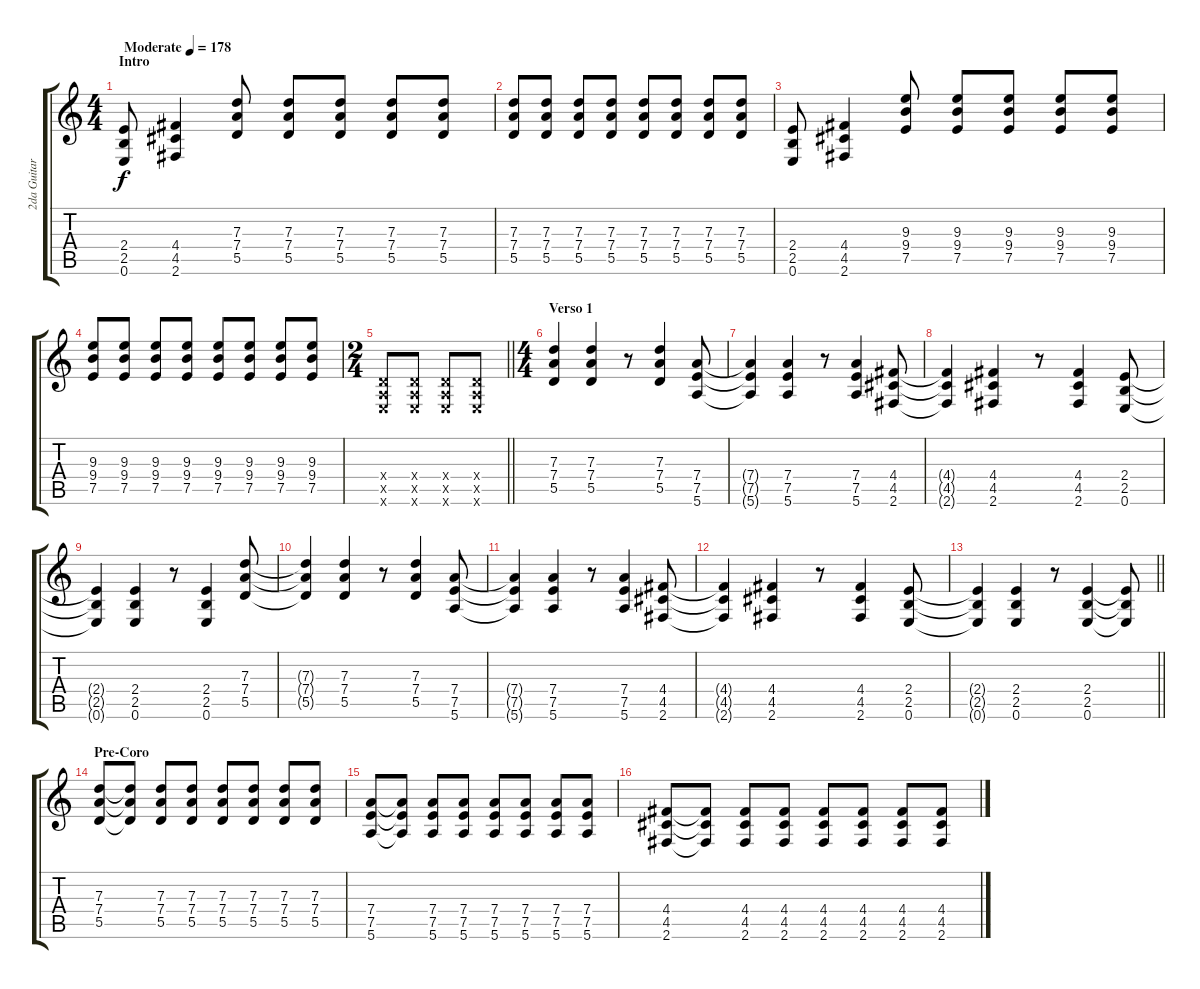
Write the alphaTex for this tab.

\track ("2da Guitara" "2da Guitar") {instrument distortionguitar}
\staff {score tabs}
\tuning (E4 B3 G3 D3 A2 E2) {hide}
\ts (4 4)
\section ("" "Intro")
\tempo (178 "Moderate")
\clef g2
\ks c
(2.4 2.5 0.6).8{dy f instrument distortionguitar} (4.4 4.5 2.6).4 (7.3 7.4 5.5).8 (7.3 7.4 5.5).8 (7.3 7.4 5.5).8 (7.3 7.4 5.5).8 (7.3 7.4 5.5).8 |
(7.3 7.4 5.5).8 (7.3 7.4 5.5).8 (7.3 7.4 5.5).8 (7.3 7.4 5.5).8 (7.3 7.4 5.5).8 (7.3 7.4 5.5).8 (7.3 7.4 5.5).8 (7.3 7.4 5.5).8 |
(2.4 2.5 0.6).8 (4.4 4.5 2.6).4 (9.3 9.4 7.5).8 (9.3 9.4 7.5).8 (9.3 9.4 7.5).8 (9.3 9.4 7.5).8 (9.3 9.4 7.5).8 |
(9.3 9.4 7.5).8 (9.3 9.4 7.5).8 (9.3 9.4 7.5).8 (9.3 9.4 7.5).8 (9.3 9.4 7.5).8 (9.3 9.4 7.5).8 (9.3 9.4 7.5).8 (9.3 9.4 7.5).8 |
\ts (2 4)
\barLineRight lightlight
(0.4{x} 0.5{x} 0.6{x}).8 (0.4{x} 0.5{x} 0.6{x}).8 (0.4{x} 0.5{x} 0.6{x}).8 (0.4{x} 0.5{x} 0.6{x}).8 |
\ts (4 4)
\section ("" "Verso 1")
(7.3 7.4 5.5).4{balance 8} (7.3 7.4 5.5).4 r.8 (7.3 7.4 5.5).4 (7.4 7.5 5.6).8 |
(7.4{t} 7.5{t} 5.6{t}).4 (7.4 7.5 5.6).4 r.8 (7.4 7.5 5.6).4 (4.4 4.5 2.6).8 |
(4.4{t} 4.5{t} 2.6{t}).4 (4.4 4.5 2.6).4 r.8 (4.4 4.5 2.6).4 (2.4 2.5 0.6).8 |
(2.4{t} 2.5{t} 0.6{t}).4 (2.4 2.5 0.6).4 r.8 (2.4 2.5 0.6).4 (7.3 7.4 5.5).8 |
(7.3{t} 7.4{t} 5.5{t}).4 (7.3 7.4 5.5).4 r.8 (7.3 7.4 5.5).4 (7.4 7.5 5.6).8 |
(7.4{t} 7.5{t} 5.6{t}).4 (7.4 7.5 5.6).4 r.8 (7.4 7.5 5.6).4 (4.4 4.5 2.6).8 |
(4.4{t} 4.5{t} 2.6{t}).4 (4.4 4.5 2.6).4 r.8 (4.4 4.5 2.6).4 (2.4 2.5 0.6).8 |
\barLineRight lightlight
(2.4{t} 2.5{t} 0.6{t}).4 (2.4 2.5 0.6).4 r.8 (2.4 2.5 0.6).4 (2.4{t} 2.5{t} 0.6{t}).8 |
\section ("" "Pre-Coro")
(7.3 7.4 5.5).8{balance 12} (7.3{t} 7.4{t} 5.5{t}).8 (7.3 7.4 5.5).8 (7.3 7.4 5.5).8 (7.3 7.4 5.5).8 (7.3 7.4 5.5).8 (7.3 7.4 5.5).8 (7.3 7.4 5.5).8 |
(7.4 7.5 5.6).8 (7.4{t} 7.5{t} 5.6{t}).8 (7.4 7.5 5.6).8 (7.4 7.5 5.6).8 (7.4 7.5 5.6).8 (7.4 7.5 5.6).8 (7.4 7.5 5.6).8 (7.4 7.5 5.6).8 |
(4.4 4.5 2.6).8 (4.4{t} 4.5{t} 2.6{t}).8 (4.4 4.5 2.6).8 (4.4 4.5 2.6).8 (4.4 4.5 2.6).8 (4.4 4.5 2.6).8 (4.4 4.5 2.6).8 (4.4 4.5 2.6).8
